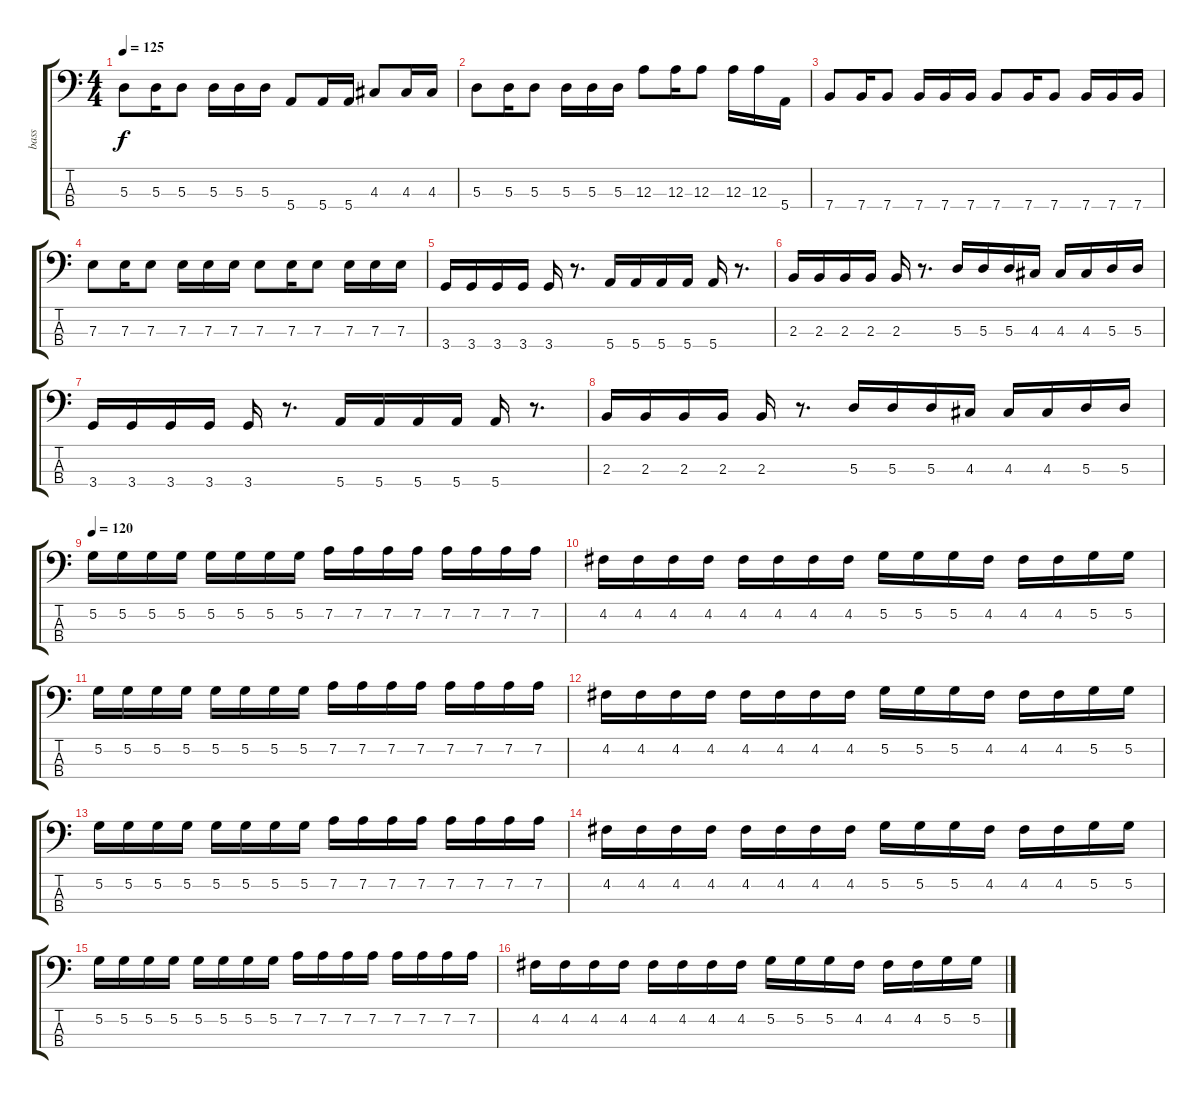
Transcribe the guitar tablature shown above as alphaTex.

\track ("bass" "bass") {instrument electricbasspick}
\staff {score tabs}
\tuning (G2 D2 A1 E1) {hide}
\ts (4 4)
\tempo 125
\clef f4
\ks c
5.3.8{dy f} 5.3.16 5.3.8 5.3.16 5.3.16 5.3.16 5.4.8 5.4.16 5.4.16 4.3.8 4.3.16 4.3.16 |
5.3.8 5.3.16 5.3.8 5.3.16 5.3.16 5.3.16 12.3.8 12.3.16 12.3.8 12.3.16 12.3.16 5.4.16 |
7.4.8 7.4.16 7.4.8 7.4.16 7.4.16 7.4.16 7.4.8 7.4.16 7.4.8 7.4.16 7.4.16 7.4.16 |
7.3.8 7.3.16 7.3.8 7.3.16 7.3.16 7.3.16 7.3.8 7.3.16 7.3.8 7.3.16 7.3.16 7.3.16 |
3.4.16 3.4.16 3.4.16 3.4.16 3.4.16 r.8{d} 5.4.16 5.4.16 5.4.16 5.4.16 5.4.16 r.8{d} |
2.3.16 2.3.16 2.3.16 2.3.16 2.3.16 r.8{d} 5.3.16 5.3.16 5.3.16 4.3.16 4.3.16 4.3.16 5.3.16 5.3.16 |
3.4.16 3.4.16 3.4.16 3.4.16 3.4.16 r.8{d} 5.4.16 5.4.16 5.4.16 5.4.16 5.4.16 r.8{d} |
2.3.16 2.3.16 2.3.16 2.3.16 2.3.16 r.8{d} 5.3.16 5.3.16 5.3.16 4.3.16 4.3.16 4.3.16 5.3.16 5.3.16 |
\tempo 120
5.2.16{volume 11} 5.2.16 5.2.16 5.2.16 5.2.16 5.2.16 5.2.16 5.2.16 7.2.16 7.2.16 7.2.16 7.2.16 7.2.16 7.2.16 7.2.16 7.2.16 |
4.2.16 4.2.16 4.2.16 4.2.16 4.2.16 4.2.16 4.2.16 4.2.16 5.2.16 5.2.16 5.2.16 4.2.16 4.2.16 4.2.16 5.2.16 5.2.16 |
5.2.16 5.2.16 5.2.16 5.2.16 5.2.16 5.2.16 5.2.16 5.2.16 7.2.16 7.2.16 7.2.16 7.2.16 7.2.16 7.2.16 7.2.16 7.2.16 |
4.2.16 4.2.16 4.2.16 4.2.16 4.2.16 4.2.16 4.2.16 4.2.16 5.2.16 5.2.16 5.2.16 4.2.16 4.2.16 4.2.16 5.2.16 5.2.16 |
5.2.16 5.2.16 5.2.16 5.2.16 5.2.16 5.2.16 5.2.16 5.2.16 7.2.16 7.2.16 7.2.16 7.2.16 7.2.16 7.2.16 7.2.16 7.2.16 |
4.2.16 4.2.16 4.2.16 4.2.16 4.2.16 4.2.16 4.2.16 4.2.16 5.2.16 5.2.16 5.2.16 4.2.16 4.2.16 4.2.16 5.2.16 5.2.16 |
5.2.16 5.2.16 5.2.16 5.2.16 5.2.16 5.2.16 5.2.16 5.2.16 7.2.16 7.2.16 7.2.16 7.2.16 7.2.16 7.2.16 7.2.16 7.2.16 |
4.2.16 4.2.16 4.2.16 4.2.16 4.2.16 4.2.16 4.2.16 4.2.16 5.2.16 5.2.16 5.2.16 4.2.16 4.2.16 4.2.16 5.2.16 5.2.16
